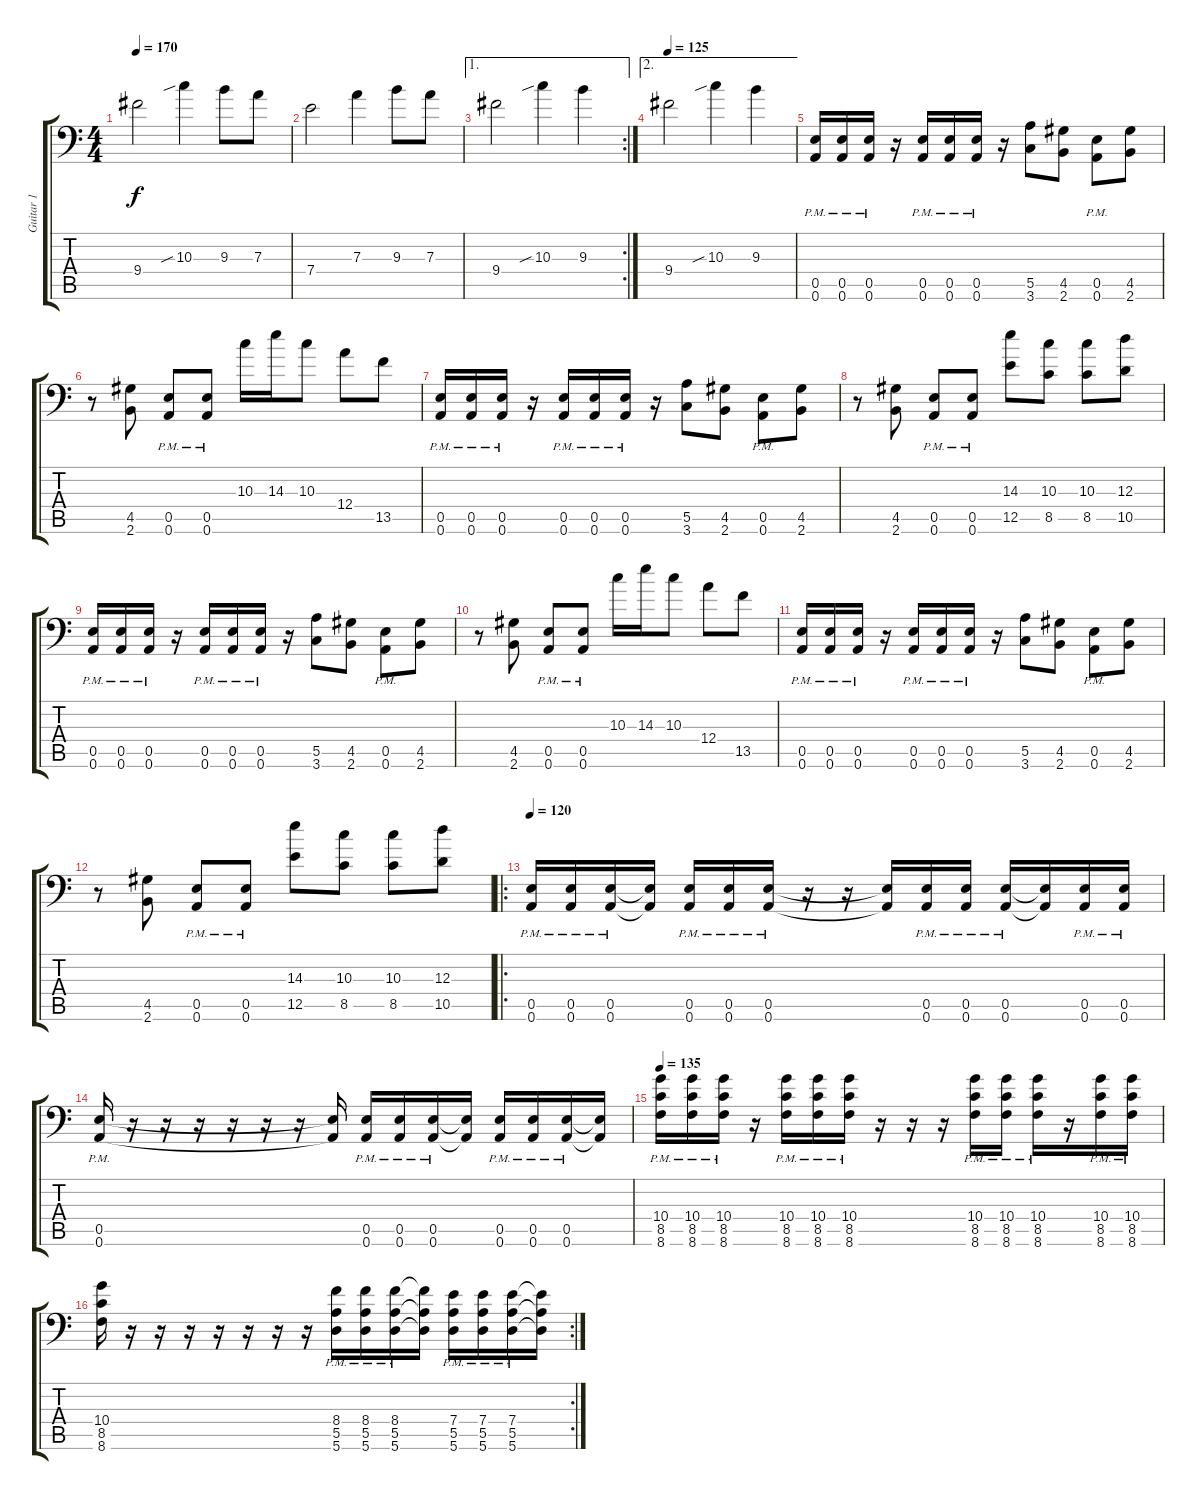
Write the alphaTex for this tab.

\track ("Guitar 1" "Guitar 1") {instrument distortionguitar}
\staff {score tabs}
\tuning (B3 Gb3 D3 A2 E2 A1) {hide}
\ts (4 4)
\tempo 170
\clef f4
\ks c
9.4.2{dy f} 10.3{sib}.4 9.3.8 7.3.8 |
7.4.2 7.3.4 9.3.8 7.3.8 |
\ae 1
\rc 2
9.4.2 10.3{sib}.4 9.3.4 |
\ae 2
\tempo 125
9.4.2 10.3{sib}.4 9.3.4 |
(0.5{pm} 0.6{pm}).16 (0.5{pm} 0.6{pm}).16 (0.5{pm} 0.6{pm}).16 r.16 (0.5{pm} 0.6{pm}).16 (0.5{pm} 0.6{pm}).16 (0.5{pm} 0.6{pm}).16 r.16 (5.5 3.6).8 (4.5 2.6).8 (0.5{pm} 0.6{pm}).8 (4.5 2.6).8 |
r.8 (4.5 2.6).8 (0.5{pm} 0.6{pm}).8 (0.5{pm} 0.6{pm}).8 10.3.16 14.3.16 10.3.8 12.4.8 13.5.8 |
(0.5{pm} 0.6{pm}).16 (0.5{pm} 0.6{pm}).16 (0.5{pm} 0.6{pm}).16 r.16 (0.5{pm} 0.6{pm}).16 (0.5{pm} 0.6{pm}).16 (0.5{pm} 0.6{pm}).16 r.16 (5.5 3.6).8 (4.5 2.6).8 (0.5{pm} 0.6{pm}).8 (4.5 2.6).8 |
r.8 (4.5 2.6).8 (0.5{pm} 0.6{pm}).8 (0.5{pm} 0.6{pm}).8 (14.3 12.5).8 (10.3 8.5).8 (10.3 8.5).8 (12.3 10.5).8 |
(0.5{pm} 0.6{pm}).16 (0.5{pm} 0.6{pm}).16 (0.5{pm} 0.6{pm}).16 r.16 (0.5{pm} 0.6{pm}).16 (0.5{pm} 0.6{pm}).16 (0.5{pm} 0.6{pm}).16 r.16 (5.5 3.6).8 (4.5 2.6).8 (0.5{pm} 0.6{pm}).8 (4.5 2.6).8 |
r.8 (4.5 2.6).8 (0.5{pm} 0.6{pm}).8 (0.5{pm} 0.6{pm}).8 10.3.16 14.3.16 10.3.8 12.4.8 13.5.8 |
(0.5{pm} 0.6{pm}).16 (0.5{pm} 0.6{pm}).16 (0.5{pm} 0.6{pm}).16 r.16 (0.5{pm} 0.6{pm}).16 (0.5{pm} 0.6{pm}).16 (0.5{pm} 0.6{pm}).16 r.16 (5.5 3.6).8 (4.5 2.6).8 (0.5{pm} 0.6{pm}).8 (4.5 2.6).8 |
r.8 (4.5 2.6).8 (0.5{pm} 0.6{pm}).8 (0.5{pm} 0.6{pm}).8 (14.3 12.5).8 (10.3 8.5).8 (10.3 8.5).8 (12.3 10.5).8 |
\ro
\tempo 120
(0.5 0.6{pm}).16 (0.5 0.6{pm}).16 (0.5 0.6{pm}).16 (0.5{t} 0.6{t}).16 (0.5 0.6{pm}).16 (0.5 0.6{pm}).16 (0.5 0.6{pm}).16 r.16 r.16 (0.5{t} 0.6{t}).16 (0.5 0.6{pm}).16 (0.5 0.6{pm}).16 (0.5 0.6{pm}).16 (0.5{t} 0.6{t}).16 (0.5 0.6{pm}).16 (0.5 0.6{pm}).16 |
(0.5 0.6{pm}).16 r.16 r.16 r.16 r.16 r.16 r.16 (0.5{t} 0.6{t}).16 (0.5 0.6{pm}).16 (0.5 0.6{pm}).16 (0.5 0.6{pm}).16 (0.5{t} 0.6{t}).16 (0.5 0.6{pm}).16 (0.5 0.6{pm}).16 (0.5 0.6{pm}).16 (0.5{t} 0.6{t}).16 |
\tempo 135
(10.4 8.5 8.6{pm}).16 (10.4 8.5 8.6{pm}).16 (10.4 8.5 8.6{pm}).16 r.16 (10.4 8.5 8.6{pm}).16 (10.4 8.5 8.6{pm}).16 (10.4 8.5 8.6{pm}).16 r.16 r.16 r.16 (10.4 8.5 8.6{pm}).16 (10.4 8.5 8.6{pm}).16 (10.4 8.5 8.6{pm}).16 r.16 (10.4 8.5 8.6{pm}).16 (10.4 8.5 8.6{pm}).16 |
\rc 2
(10.4 8.5 8.6).16 r.16 r.16 r.16 r.16 r.16 r.16 r.16 (8.4 5.5 5.6{pm}).16 (8.4 5.5 5.6{pm}).16 (8.4 5.5 5.6{pm}).16 (8.4{t} 5.5{t} 5.6{t}).16 (7.4 5.5 5.6{pm}).16 (7.4 5.5 5.6{pm}).16 (7.4 5.5 5.6{pm}).16 (7.4{t} 5.5{t} 5.6{t}).16
